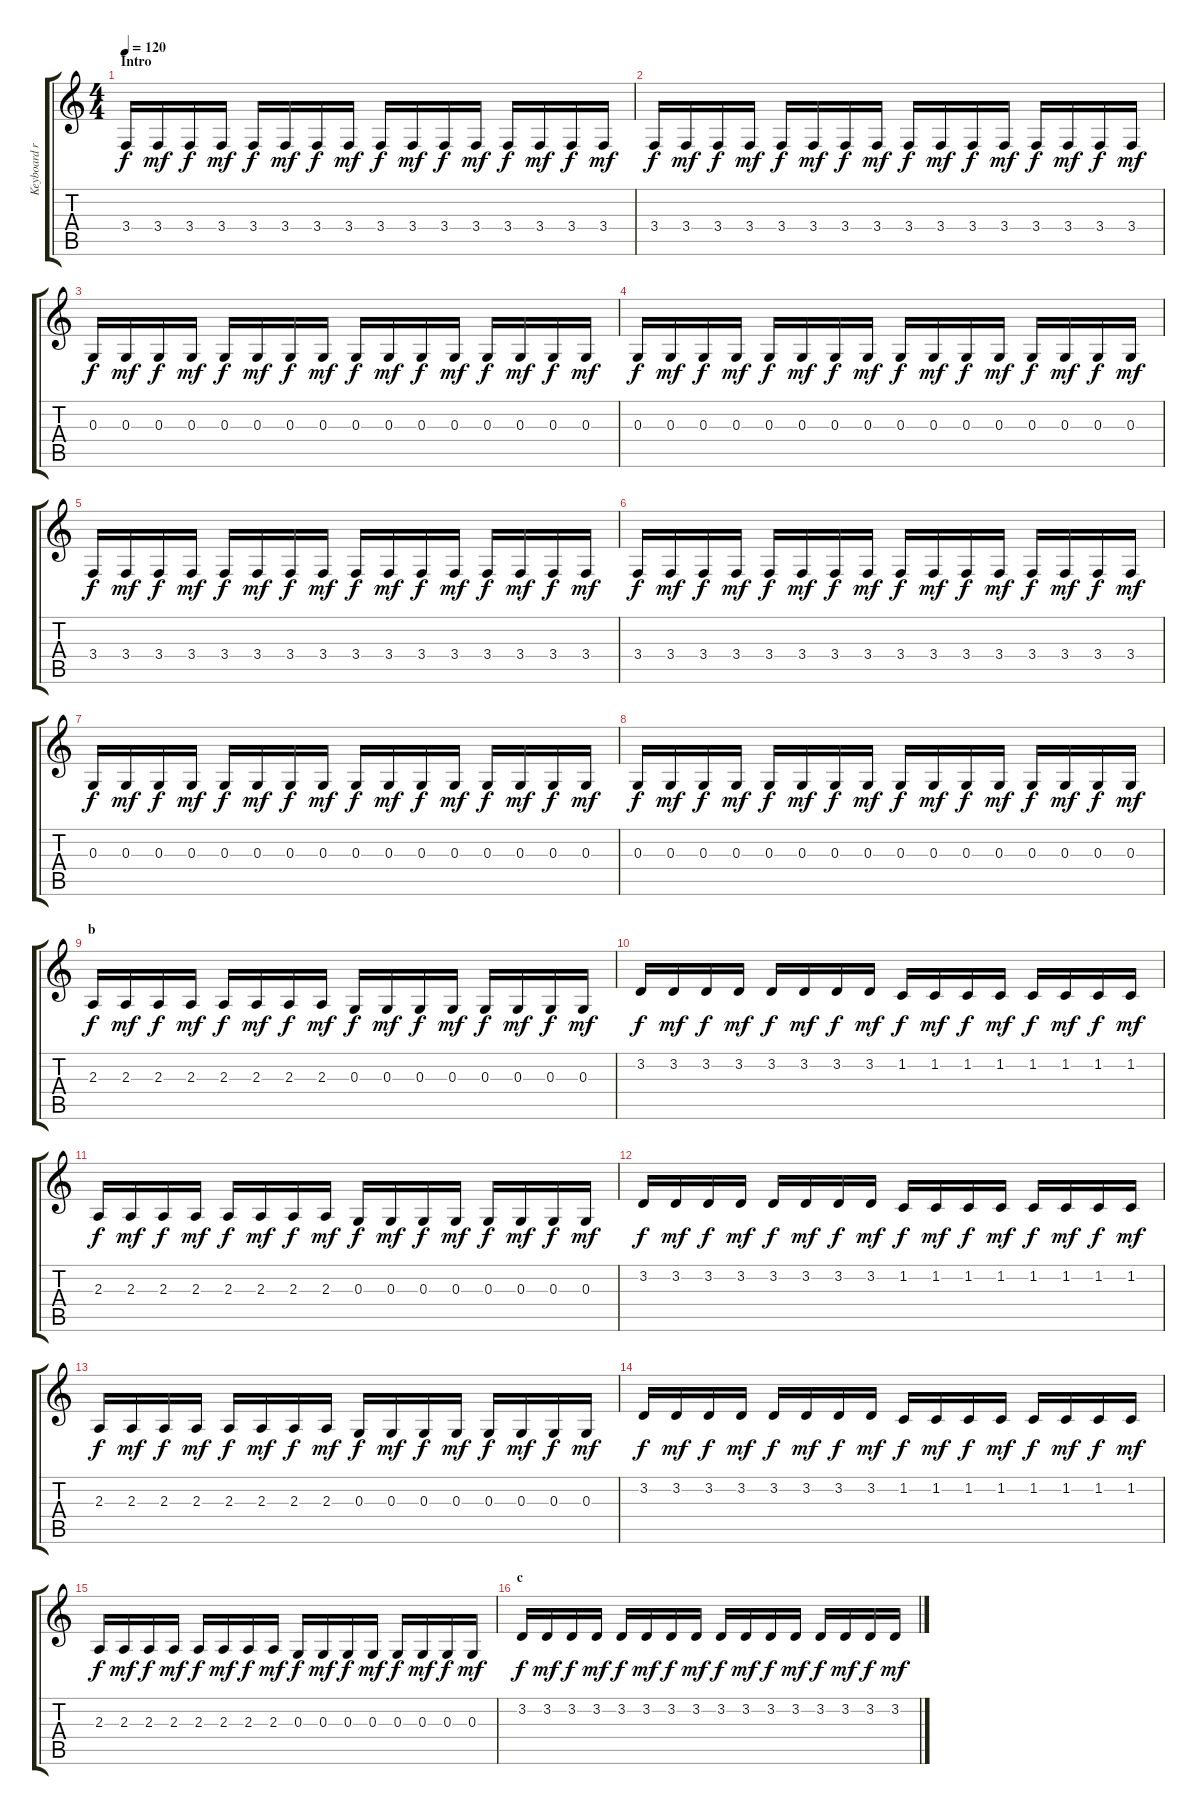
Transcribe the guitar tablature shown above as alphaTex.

\track ("Keyboard rythm" "Keyboard r") {instrument lead7fifths}
\staff {score tabs}
\tuning (E4 B3 G3 D3 A2 E2) {hide}
\ts (4 4)
\section ("" "Intro")
\tempo 120
\clef g2
\ks c
3.4.16{dy f instrument lead7fifths} 3.4.16{dy mf} 3.4.16{dy f} 3.4.16{dy mf} 3.4.16{dy f} 3.4.16{dy mf} 3.4.16{dy f} 3.4.16{dy mf} 3.4.16{dy f} 3.4.16{dy mf} 3.4.16{dy f} 3.4.16{dy mf} 3.4.16{dy f} 3.4.16{dy mf} 3.4.16{dy f} 3.4.16{dy mf} |
3.4.16{dy f} 3.4.16{dy mf} 3.4.16{dy f} 3.4.16{dy mf} 3.4.16{dy f} 3.4.16{dy mf} 3.4.16{dy f} 3.4.16{dy mf} 3.4.16{dy f} 3.4.16{dy mf} 3.4.16{dy f} 3.4.16{dy mf} 3.4.16{dy f} 3.4.16{dy mf} 3.4.16{dy f} 3.4.16{dy mf} |
0.3.16{dy f} 0.3.16{dy mf} 0.3.16{dy f} 0.3.16{dy mf} 0.3.16{dy f} 0.3.16{dy mf} 0.3.16{dy f} 0.3.16{dy mf} 0.3.16{dy f} 0.3.16{dy mf} 0.3.16{dy f} 0.3.16{dy mf} 0.3.16{dy f} 0.3.16{dy mf} 0.3.16{dy f} 0.3.16{dy mf} |
0.3.16{dy f} 0.3.16{dy mf} 0.3.16{dy f} 0.3.16{dy mf} 0.3.16{dy f} 0.3.16{dy mf} 0.3.16{dy f} 0.3.16{dy mf} 0.3.16{dy f} 0.3.16{dy mf} 0.3.16{dy f} 0.3.16{dy mf} 0.3.16{dy f} 0.3.16{dy mf} 0.3.16{dy f} 0.3.16{dy mf} |
3.4.16{dy f} 3.4.16{dy mf} 3.4.16{dy f} 3.4.16{dy mf} 3.4.16{dy f} 3.4.16{dy mf} 3.4.16{dy f} 3.4.16{dy mf} 3.4.16{dy f} 3.4.16{dy mf} 3.4.16{dy f} 3.4.16{dy mf} 3.4.16{dy f} 3.4.16{dy mf} 3.4.16{dy f} 3.4.16{dy mf} |
3.4.16{dy f} 3.4.16{dy mf} 3.4.16{dy f} 3.4.16{dy mf} 3.4.16{dy f} 3.4.16{dy mf} 3.4.16{dy f} 3.4.16{dy mf} 3.4.16{dy f} 3.4.16{dy mf} 3.4.16{dy f} 3.4.16{dy mf} 3.4.16{dy f} 3.4.16{dy mf} 3.4.16{dy f} 3.4.16{dy mf} |
0.3.16{dy f} 0.3.16{dy mf} 0.3.16{dy f} 0.3.16{dy mf} 0.3.16{dy f} 0.3.16{dy mf} 0.3.16{dy f} 0.3.16{dy mf} 0.3.16{dy f} 0.3.16{dy mf} 0.3.16{dy f} 0.3.16{dy mf} 0.3.16{dy f} 0.3.16{dy mf} 0.3.16{dy f} 0.3.16{dy mf} |
0.3.16{dy f} 0.3.16{dy mf} 0.3.16{dy f} 0.3.16{dy mf} 0.3.16{dy f} 0.3.16{dy mf} 0.3.16{dy f} 0.3.16{dy mf} 0.3.16{dy f} 0.3.16{dy mf} 0.3.16{dy f} 0.3.16{dy mf} 0.3.16{dy f} 0.3.16{dy mf} 0.3.16{dy f} 0.3.16{dy mf} |
\section ("" "b")
2.3.16{dy f} 2.3.16{dy mf} 2.3.16{dy f} 2.3.16{dy mf} 2.3.16{dy f} 2.3.16{dy mf} 2.3.16{dy f} 2.3.16{dy mf} 0.3.16{dy f} 0.3.16{dy mf} 0.3.16{dy f} 0.3.16{dy mf} 0.3.16{dy f} 0.3.16{dy mf} 0.3.16{dy f} 0.3.16{dy mf} |
3.2.16{dy f} 3.2.16{dy mf} 3.2.16{dy f} 3.2.16{dy mf} 3.2.16{dy f} 3.2.16{dy mf} 3.2.16{dy f} 3.2.16{dy mf} 1.2.16{dy f} 1.2.16{dy mf} 1.2.16{dy f} 1.2.16{dy mf} 1.2.16{dy f} 1.2.16{dy mf} 1.2.16{dy f} 1.2.16{dy mf} |
2.3.16{dy f} 2.3.16{dy mf} 2.3.16{dy f} 2.3.16{dy mf} 2.3.16{dy f} 2.3.16{dy mf} 2.3.16{dy f} 2.3.16{dy mf} 0.3.16{dy f} 0.3.16{dy mf} 0.3.16{dy f} 0.3.16{dy mf} 0.3.16{dy f} 0.3.16{dy mf} 0.3.16{dy f} 0.3.16{dy mf} |
3.2.16{dy f} 3.2.16{dy mf} 3.2.16{dy f} 3.2.16{dy mf} 3.2.16{dy f} 3.2.16{dy mf} 3.2.16{dy f} 3.2.16{dy mf} 1.2.16{dy f} 1.2.16{dy mf} 1.2.16{dy f} 1.2.16{dy mf} 1.2.16{dy f} 1.2.16{dy mf} 1.2.16{dy f} 1.2.16{dy mf} |
2.3.16{dy f} 2.3.16{dy mf} 2.3.16{dy f} 2.3.16{dy mf} 2.3.16{dy f} 2.3.16{dy mf} 2.3.16{dy f} 2.3.16{dy mf} 0.3.16{dy f} 0.3.16{dy mf} 0.3.16{dy f} 0.3.16{dy mf} 0.3.16{dy f} 0.3.16{dy mf} 0.3.16{dy f} 0.3.16{dy mf} |
3.2.16{dy f} 3.2.16{dy mf} 3.2.16{dy f} 3.2.16{dy mf} 3.2.16{dy f} 3.2.16{dy mf} 3.2.16{dy f} 3.2.16{dy mf} 1.2.16{dy f} 1.2.16{dy mf} 1.2.16{dy f} 1.2.16{dy mf} 1.2.16{dy f} 1.2.16{dy mf} 1.2.16{dy f} 1.2.16{dy mf} |
2.3.16{dy f} 2.3.16{dy mf} 2.3.16{dy f} 2.3.16{dy mf} 2.3.16{dy f} 2.3.16{dy mf} 2.3.16{dy f} 2.3.16{dy mf} 0.3.16{dy f} 0.3.16{dy mf} 0.3.16{dy f} 0.3.16{dy mf} 0.3.16{dy f} 0.3.16{dy mf} 0.3.16{dy f} 0.3.16{dy mf} |
\section ("" "c")
3.2.16{dy f} 3.2.16{dy mf} 3.2.16{dy f} 3.2.16{dy mf} 3.2.16{dy f} 3.2.16{dy mf} 3.2.16{dy f} 3.2.16{dy mf} 3.2.16{dy f} 3.2.16{dy mf} 3.2.16{dy f} 3.2.16{dy mf} 3.2.16{dy f} 3.2.16{dy mf} 3.2.16{dy f} 3.2.16{dy mf}
